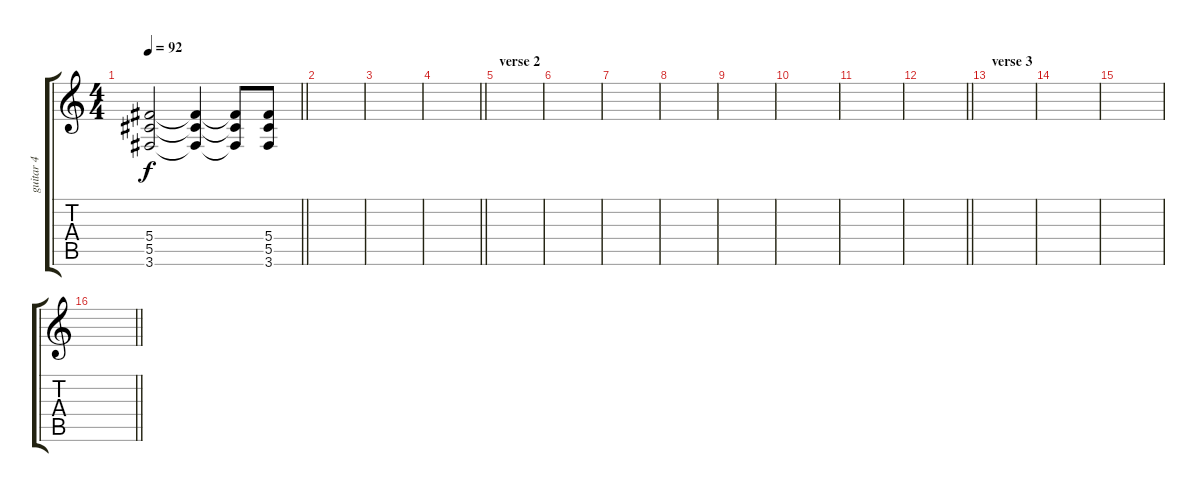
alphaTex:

\track ("guitar 4" "guitar 4") {instrument overdrivenguitar}
\staff {score tabs}
\tuning (Eb4 Bb3 Gb3 Db3 Ab2 Eb2) {hide}
\ts (4 4)
\tempo 92
\clef g2
\barLineRight lightlight
\ks c
(5.4 5.5 3.6).2{dy f} (5.4{t} 5.5{t} 3.6{t}).4 (5.4{t} 5.5{t} 3.6{t}).8 (5.4 5.5 3.6).8 |
|
|
\barLineRight lightlight
|
\section ("" "verse 2")
|
|
|
|
|
|
|
\barLineRight lightlight
|
\section ("" "verse 3 ")
|
|
|
\barLineRight lightlight
